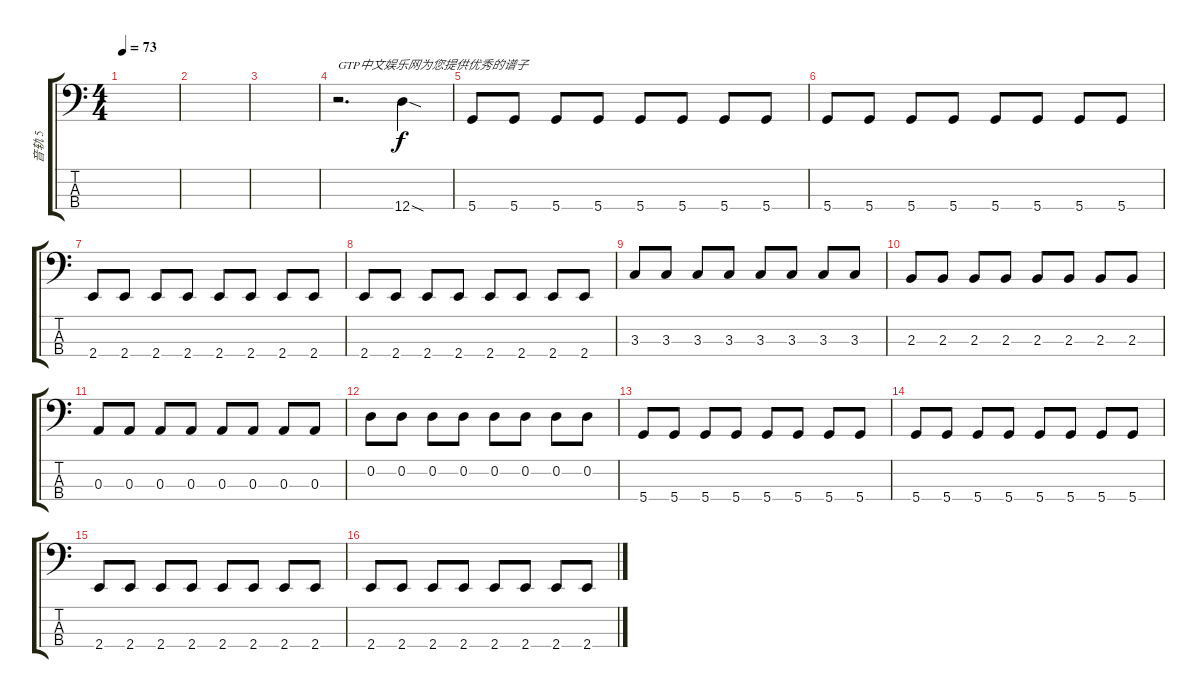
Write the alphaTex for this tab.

\track ("音轨 5" "音轨 5") {instrument electricbassfinger}
\staff {score tabs}
\tuning (G2 D2 A1 D1) {hide}
\ts (4 4)
\tempo 73
\clef f4
\ks c
|
|
|
r.2{d txt "GTP中文娱乐网为您提供优秀的谱子"} 12.4{sod}.4 |
5.4.8 5.4.8 5.4.8 5.4.8 5.4.8 5.4.8 5.4.8 5.4.8 |
5.4.8 5.4.8 5.4.8 5.4.8 5.4.8 5.4.8 5.4.8 5.4.8 |
2.4.8 2.4.8 2.4.8 2.4.8 2.4.8 2.4.8 2.4.8 2.4.8 |
2.4.8 2.4.8 2.4.8 2.4.8 2.4.8 2.4.8 2.4.8 2.4.8 |
3.3.8 3.3.8 3.3.8 3.3.8 3.3.8 3.3.8 3.3.8 3.3.8 |
2.3.8 2.3.8 2.3.8 2.3.8 2.3.8 2.3.8 2.3.8 2.3.8 |
0.3.8 0.3.8 0.3.8 0.3.8 0.3.8 0.3.8 0.3.8 0.3.8 |
0.2.8 0.2.8 0.2.8 0.2.8 0.2.8 0.2.8 0.2.8 0.2.8 |
5.4.8 5.4.8 5.4.8 5.4.8 5.4.8 5.4.8 5.4.8 5.4.8 |
5.4.8 5.4.8 5.4.8 5.4.8 5.4.8 5.4.8 5.4.8 5.4.8 |
2.4.8 2.4.8 2.4.8 2.4.8 2.4.8 2.4.8 2.4.8 2.4.8 |
2.4.8 2.4.8 2.4.8 2.4.8 2.4.8 2.4.8 2.4.8 2.4.8
